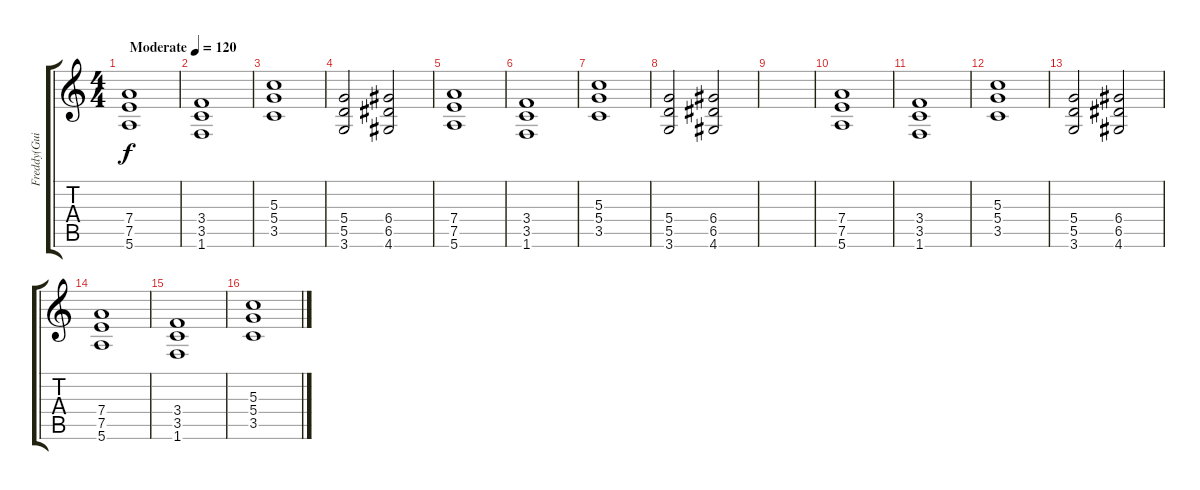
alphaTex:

\track ("Freddy(Guitar)" "Freddy(Gui") {instrument distortionguitar}
\staff {score tabs}
\tuning (E4 B3 G3 D3 A2 E2) {hide}
\ts (4 4)
\tempo (120 "Moderate")
\clef g2
\ks c
(7.4 7.5 5.6).1{dy f instrument distortionguitar} |
(3.4 3.5 1.6).1 |
(5.3 5.4 3.5).1 |
(5.4 5.5 3.6).2 (6.4 6.5 4.6).2 |
(7.4 7.5 5.6).1 |
(3.4 3.5 1.6).1 |
(5.3 5.4 3.5).1 |
(5.4 5.5 3.6).2 (6.4 6.5 4.6).2 |
|
(7.4 7.5 5.6).1 |
(3.4 3.5 1.6).1 |
(5.3 5.4 3.5).1 |
(5.4 5.5 3.6).2 (6.4 6.5 4.6).2 |
(7.4 7.5 5.6).1 |
(3.4 3.5 1.6).1 |
(5.3 5.4 3.5).1
